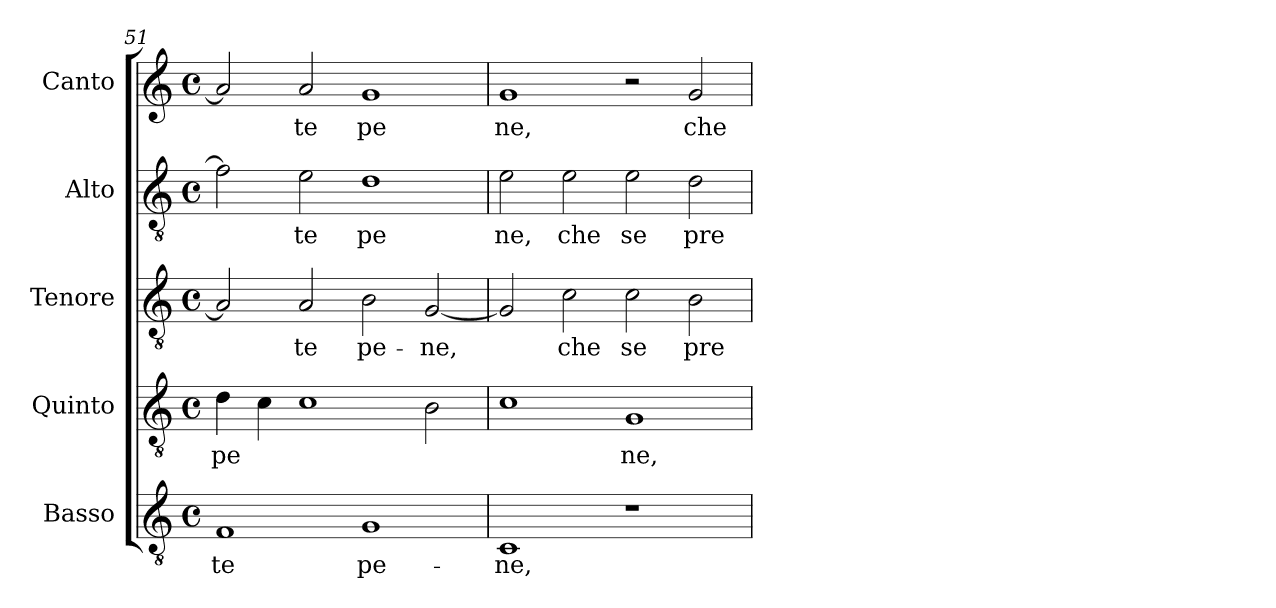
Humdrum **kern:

**kern	**text	**kern	**text	**kern	**text	**kern	**text	**kern	**text
*part5	*part5	*part4	*part4	*part3	*part3	*part2	*part2	*part1	*part1
*staff5	*staff5	*staff4	*staff4	*staff3	*staff3	*staff2	*staff2	*staff1	*staff1
*I"Basso	*	*I"Quinto	*	*I"Tenore	*	*I"Alto	*	*I"Canto	*
*I'B	*	*	*	*I'T	*	*I'A	*	*	*
*clefGv2	*	*clefGv2	*	*clefGv2	*	*clefGv2	*	*clefG2	*
*M4/4	*	*M4/4	*	*M4/4	*	*M4/4	*	*M4/4	*
*met(c)	*	*met(c)	*	*met(c)	*	*met(c)	*	*met(c)	*
=51	=51	=51	=51	=51	=51	=51	=51	=51	=51
!	!LO:LY:b	!	!LO:LY:b	!	!	!	!	!	!
1F	-te	4d\	pe	2A/]	.	2f\]	.	2a/]	.
.	.	4c\	.	.	.	.	.	.	.
!	!	!	!	!	!LO:LY:b	!	!LO:LY:b	!	!LO:LY:b
.	.	1c	.	2A/	-te	2e\	te	2a/	te
!	!LO:LY:b	!	!	!	!LO:LY:b	!	!LO:LY:b	!	!LO:LY:b
1G	pe-	.	.	2B\	pe-	1d	pe	1g	pe
!	!	!	!	!	!LO:LY:b	!	!	!	!
.	.	2B\	.	[2G/	-ne,	.	.	.	.
!!LO:LB:g=z
=52	=52	=52	=52	=52	=52	=52	=52	=52	=52
!	!LO:LY:b	!	!	!	!	!	!LO:LY:b	!	!LO:LY:b
1C	-ne,	1c	.	2G/]	.	2e\	ne,	1g	ne,
!	!	!	!	!	!LO:LY:b	!	!LO:LY:b	!	!
.	.	.	.	2c\	che	2e\	che	.	.
!	!	!	!LO:LY:b	!	!LO:LY:b	!	!LO:LY:b	!	!
1r	.	1G	ne,	2c\	se	2e\	se	2r	.
!	!	!	!	!	!LO:LY:b	!	!LO:LY:b	!	!LO:LY:b
.	.	.	.	2B\	pre-	2d\	pre-	2g/	che
=	=	=	=	=	=	=	=	=	=
*-	*-	*-	*-	*-	*-	*-	*-	*-	*-
